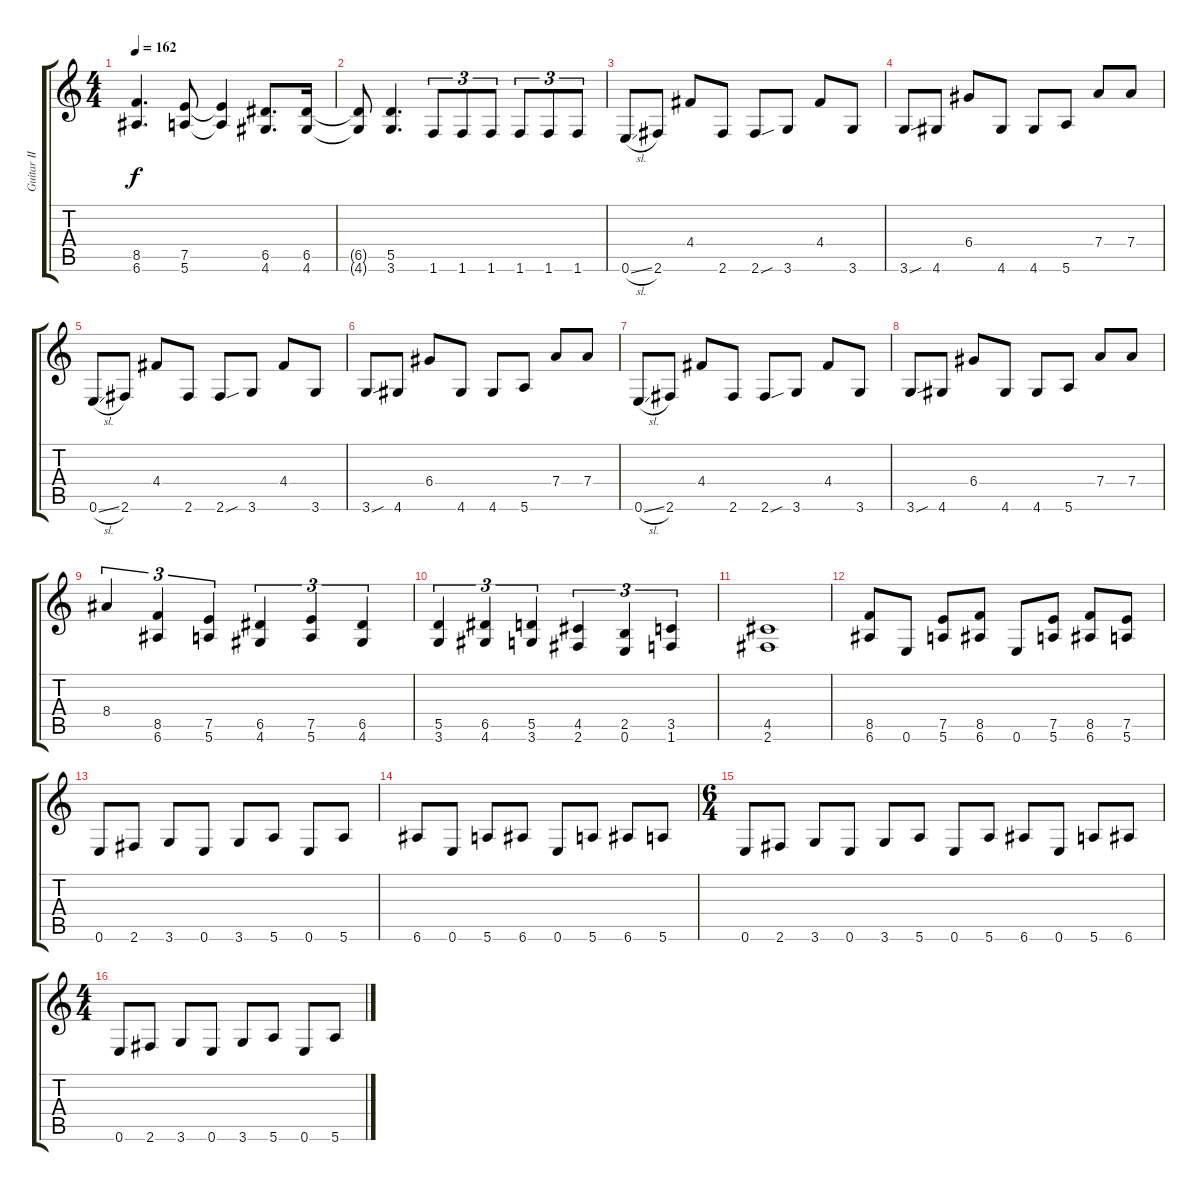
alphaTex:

\track ("Guitar II" "Guitar II") {instrument distortionguitar}
\staff {score tabs}
\tuning (E4 B3 G3 D3 A2 E2) {hide}
\ts (4 4)
\tempo 162
\clef g2
\ks c
(8.5 6.6).4{d dy f} (7.5 5.6).8 (7.5{t} 5.6{t}).4 (6.5 4.6).8{d} (6.5 4.6).16 |
(6.5{t} 4.6{t}).8 (5.5 3.6).4{d} 1.6.8{tu (3 2)} 1.6.8{tu (3 2)} 1.6.8{tu (3 2)} 1.6.8{tu (3 2)} 1.6.8{tu (3 2)} 1.6.8{tu (3 2)} |
0.6{sl}.8 2.6.8 4.4.8 2.6.8 2.6{sou}.8 3.6.8 4.4.8 3.6.8 |
3.6{sou}.8 4.6.8 6.4.8 4.6.8 4.6.8 5.6.8 7.4.8 7.4.8 |
0.6{sl}.8 2.6.8 4.4.8 2.6.8 2.6{sou}.8 3.6.8 4.4.8 3.6.8 |
3.6{sou}.8 4.6.8 6.4.8 4.6.8 4.6.8 5.6.8 7.4.8 7.4.8 |
0.6{sl}.8 2.6.8 4.4.8 2.6.8 2.6{sou}.8 3.6.8 4.4.8 3.6.8 |
3.6{sou}.8 4.6.8 6.4.8 4.6.8 4.6.8 5.6.8 7.4.8 7.4.8 |
8.4.4{tu (3 2)} (8.5 6.6).4{tu (3 2)} (7.5 5.6).4{tu (3 2)} (6.5 4.6).4{tu (3 2)} (7.5 5.6).4{tu (3 2)} (6.5 4.6).4{tu (3 2)} |
(5.5 3.6).4{tu (3 2)} (6.5 4.6).4{tu (3 2)} (5.5 3.6).4{tu (3 2)} (4.5 2.6).4{tu (3 2)} (2.5 0.6).4{tu (3 2)} (3.5 1.6).4{tu (3 2)} |
(4.5 2.6).1 |
(8.5 6.6).8 0.6.8 (7.5 5.6).8 (8.5 6.6).8 0.6.8 (7.5 5.6).8 (8.5 6.6).8 (7.5 5.6).8 |
0.6.8 2.6.8 3.6.8 0.6.8 3.6.8 5.6.8 0.6.8 5.6.8 |
6.6.8 0.6.8 5.6.8 6.6.8 0.6.8 5.6.8 6.6.8 5.6.8 |
\ts (6 4)
0.6.8 2.6.8 3.6.8 0.6.8 3.6.8 5.6.8 0.6.8 5.6.8 6.6.8 0.6.8 5.6.8 6.6.8 |
\ts (4 4)
0.6.8 2.6.8 3.6.8 0.6.8 3.6.8 5.6.8 0.6.8 5.6.8
